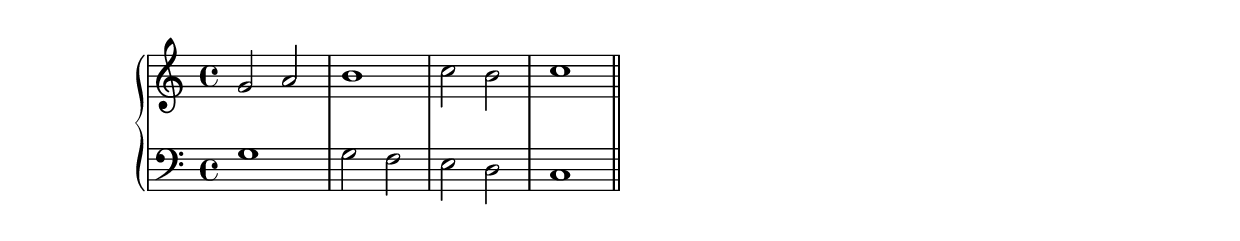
\version "2.19.49"
%{\header {
  composer = "L.R. Lewis" % 4
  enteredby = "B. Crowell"
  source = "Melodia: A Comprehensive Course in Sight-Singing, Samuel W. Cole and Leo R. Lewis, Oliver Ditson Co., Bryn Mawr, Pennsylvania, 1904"
}%}
\new GrandStaff << \new Staff {
    \key c \major
    \time 4/4
    \clef violin
       \relative g' { g2 a | b1 | c2 b | c1
                      \bar "||"}
  } % end staff
  \new Staff {
     \key c \major
     \clef bass
       \relative g { g1 | g2 f | e d | c1
                    }
  } % end staff
>>
